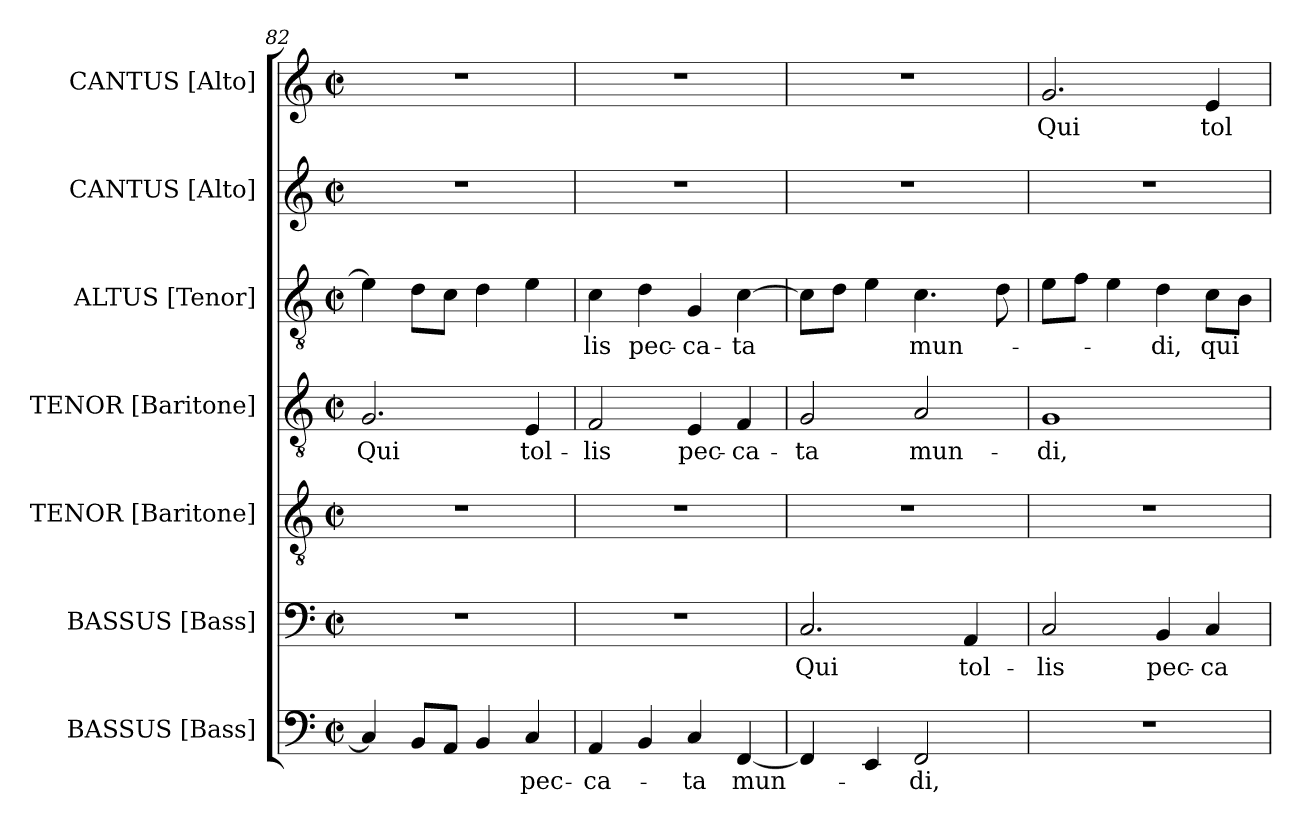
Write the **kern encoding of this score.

**kern	**text	**kern	**text	**kern	**kern	**text	**kern	**text	**kern	**kern	**text
*part7	*part7	*part6	*part6	*part5	*part4	*part4	*part3	*part3	*part2	*part1	*part1
*staff7	*staff7	*staff6	*staff6	*staff5	*staff4	*staff4	*staff3	*staff3	*staff2	*staff1	*staff1
*I"BASSUS [Bass]	*	*I"BASSUS [Bass]	*	*I"TENOR [Baritone]	*I"TENOR [Baritone]	*	*I"ALTUS [Tenor]	*	*I"CANTUS [Alto]	*I"CANTUS [Alto]	*
*I'B.	*	*I'B.	*	*I'Bar.	*I'Bar.	*	*I'T.	*	*I'A.	*I'A.	*
*clefF4	*	*clefF4	*	*clefGv2	*clefGv2	*	*clefGv2	*	*clefG2	*clefG2	*
*	*	*	*	*ITrd7c12	*ITrd7c12	*	*ITrd7c12	*	*	*	*
*k[]	*	*k[]	*	*k[]	*k[]	*	*k[]	*	*k[]	*k[]	*
*C:	*	*C:	*	*C:	*C:	*	*C:	*	*C:	*C:	*
*M2/2	*	*M2/2	*	*M2/2	*M2/2	*	*M2/2	*	*M2/2	*M2/2	*
*met(c|)	*	*met(c|)	*	*met(c|)	*met(c|)	*	*met(c|)	*	*met(c|)	*met(c|)	*
=82	=82	=82	=82	=82	=82	=82	=82	=82	=82	=82	=82
!	!	!	!	!	!	!LO:LY:b:color=#000000	!	!	!	!	!
4Ci/]	.	1r	.	1r	2.GGi/	Qui	4Ei\]	.	1r	1r	.
8BBi/L	.	.	.	.	.	.	8Di\L	.	.	.	.
8AAi/J	.	.	.	.	.	.	8Ci\J	.	.	.	.
4BBi/	.	.	.	.	.	.	4Di\	.	.	.	.
!	!LO:LY:b:color=#000000	!	!	!	!	!	!	!	!	!	!
!	!	!	!	!	!	!LO:LY:b:color=#000000	!	!	!	!	!
4Ci/	pec-	.	.	.	4EEi/	tol-	4Ei\	.	.	.	.
=83	=83	=83	=83	=83	=83	=83	=83	=83	=83	=83	=83
!	!LO:LY:b:color=#000000	!	!	!	!	!	!	!	!	!	!
!	!	!	!	!	!	!LO:LY:b:color=#000000	!	!	!	!	!
!	!	!	!	!	!	!	!	!LO:LY:b:color=#000000	!	!	!
4AAi/	-ca-	1r	.	1r	2FFi/	-lis	4Ci\	-lis	1r	1r	.
!	!	!	!	!	!	!	!	!LO:LY:b:color=#000000	!	!	!
4BBi/	.	.	.	.	.	.	4Di\	pec-	.	.	.
!	!LO:LY:b:color=#000000	!	!	!	!	!	!	!	!	!	!
!	!	!	!	!	!	!LO:LY:b:color=#000000	!	!	!	!	!
!	!	!	!	!	!	!	!	!LO:LY:b:color=#000000	!	!	!
4Ci/	-ta	.	.	.	4EEi/	pec-	4GGi/	-ca-	.	.	.
!	!LO:LY:b:color=#000000	!	!	!	!	!	!	!	!	!	!
!	!	!	!	!	!	!LO:LY:b:color=#000000	!	!	!	!	!
!	!	!	!	!	!	!	!	!LO:LY:b:color=#000000	!	!	!
[<4FFi/	mun-	.	.	.	4FFi/	-ca-	[>4Ci\	-ta	.	.	.
!!LO:LB:g=z
=84	=84	=84	=84	=84	=84	=84	=84	=84	=84	=84	=84
!	!	!	!LO:LY:b:color=#000000	!	!	!	!	!	!	!	!
!	!	!	!	!	!	!LO:LY:b:color=#000000	!	!	!	!	!
4FFi/]	.	2.Ci/	Qui	1r	2GGi/	-ta	8Ci\L]	.	1r	1r	.
.	.	.	.	.	.	.	8Di\J	.	.	.	.
4EEi/	.	.	.	.	.	.	4Ei\	.	.	.	.
!	!LO:LY:b:color=#000000	!	!	!	!	!	!	!	!	!	!
!	!	!	!	!	!	!LO:LY:b:color=#000000	!	!	!	!	!
!	!	!	!	!	!	!	!	!LO:LY:b:color=#000000	!	!	!
2FFi/	-di,	.	.	.	2AAi/	mun-	4.Ci\	mun-	.	.	.
!	!	!	!LO:LY:b:color=#000000	!	!	!	!	!	!	!	!
.	.	4AAi/	tol-	.	.	.	.	.	.	.	.
.	.	.	.	.	.	.	8Di\	.	.	.	.
=85	=85	=85	=85	=85	=85	=85	=85	=85	=85	=85	=85
!	!	!	!LO:LY:b:color=#000000	!	!	!	!	!	!	!	!
!	!	!	!	!	!	!LO:LY:b:color=#000000	!	!	!	!	!
!	!	!	!	!	!	!	!	!	!	!	!LO:LY:b:color=#000000
1r	.	2Ci/	-lis	1r	1GGi	-di,	8Ei\L	.	1r	2.gi/	Qui
.	.	.	.	.	.	.	8Fi\J	.	.	.	.
.	.	.	.	.	.	.	4Ei\	.	.	.	.
!	!	!	!LO:LY:b:color=#000000	!	!	!	!	!	!	!	!
!	!	!	!	!	!	!	!	!LO:LY:b:color=#000000	!	!	!
.	.	4BBi/	pec-	.	.	.	4Di\	-di,	.	.	.
!	!	!	!LO:LY:b:color=#000000	!	!	!	!	!	!	!	!
!	!	!	!	!	!	!	!	!LO:LY:b:color=#000000	!	!	!
!	!	!	!	!	!	!	!	!	!	!	!LO:LY:b:color=#000000
.	.	4Ci/	-ca-	.	.	.	8Ci\L	qui	.	4ei/	tol-
.	.	.	.	.	.	.	8BBi\J	.	.	.	.
=	=	=	=	=	=	=	=	=	=	=	=
*-	*-	*-	*-	*-	*-	*-	*-	*-	*-	*-	*-
